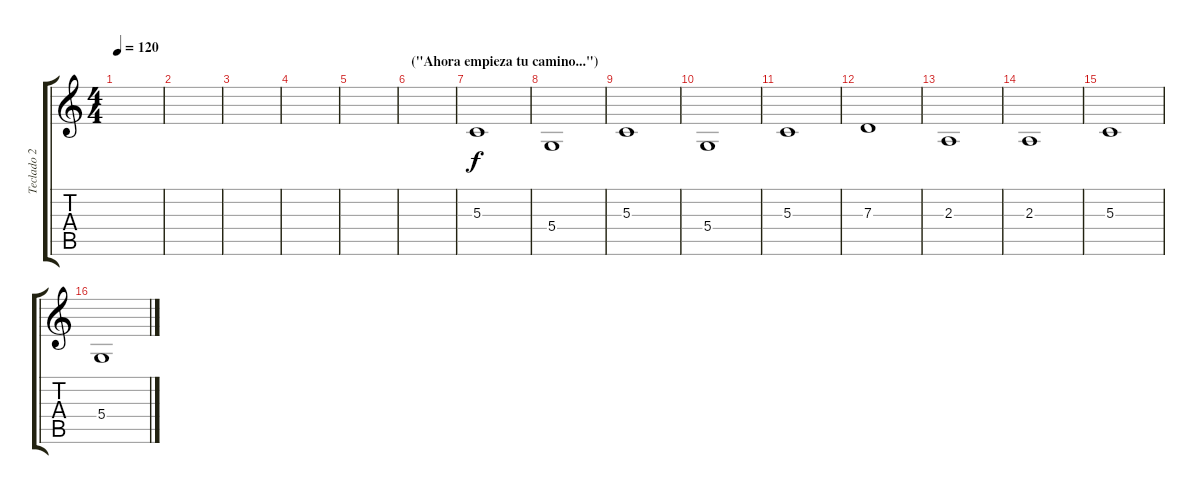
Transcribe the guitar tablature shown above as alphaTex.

\track ("Teclado 2 + Coros" "Teclado 2 ") {instrument synthvoice}
\staff {score tabs}
\tuning (E4 B3 G3 D3 A2 E2) {hide}
\ts (4 4)
\tempo 120
\clef g2
\ks c
|
|
|
|
|
\section ("" "(\"Ahora empieza tu camino...\")")
|
5.3.1{volume 9 instrument voiceoohs} |
5.4.1 |
5.3.1 |
5.4.1 |
5.3.1 |
7.3.1 |
2.3.1 |
2.3.1 |
5.3.1 |
5.4.1
